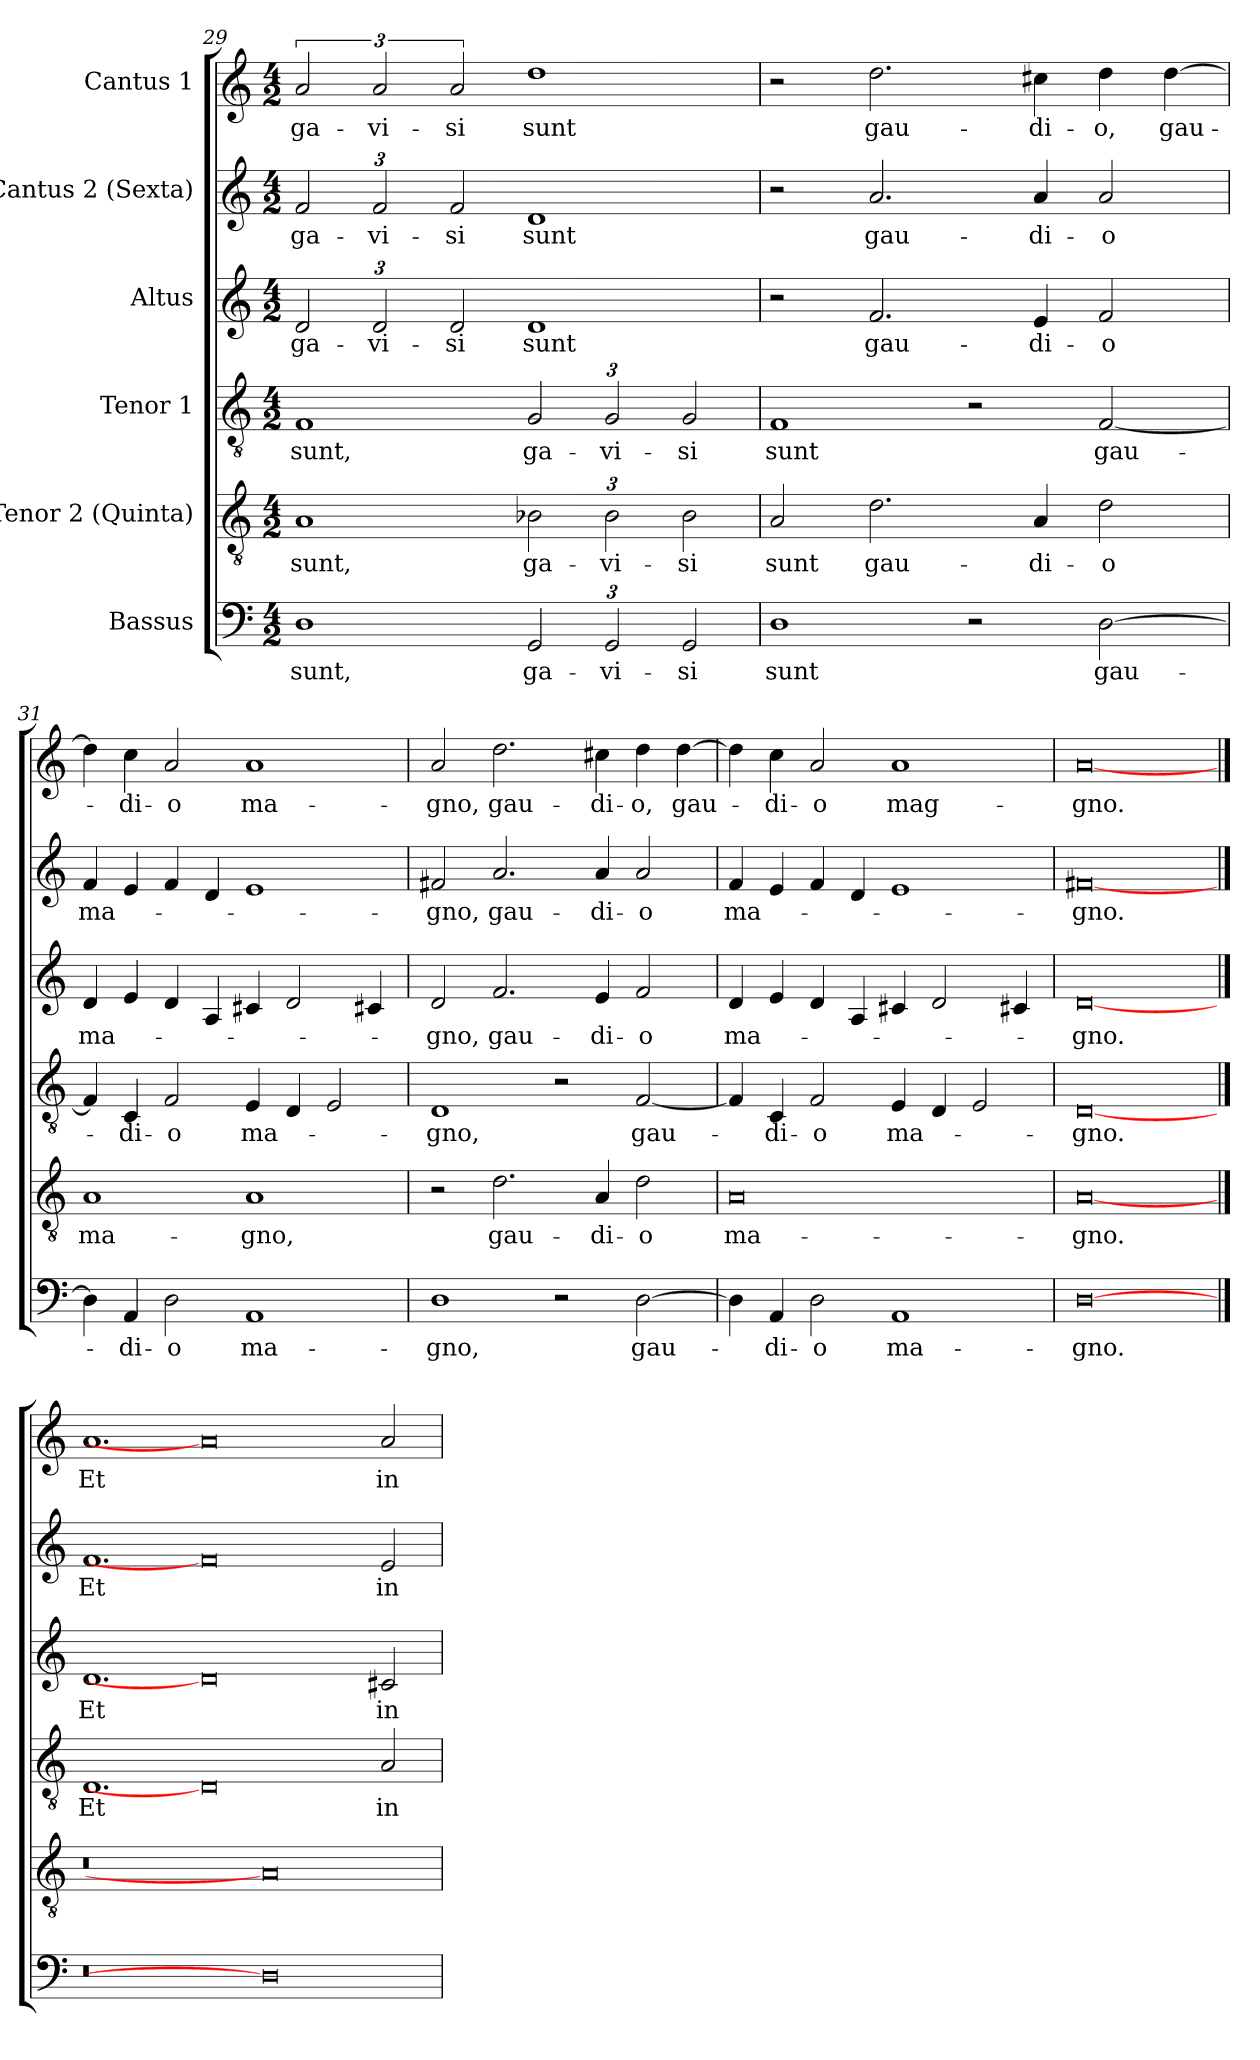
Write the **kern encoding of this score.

**kern	**text	**kern	**text	**kern	**text	**kern	**text	**kern	**text	**kern	**text
*part6	*part6	*part5	*part5	*part4	*part4	*part3	*part3	*part2	*part2	*part1	*part1
*staff6	*staff6	*staff5	*staff5	*staff4	*staff4	*staff3	*staff3	*staff2	*staff2	*staff1	*staff1
*I"Bassus	*	*I"Tenor 2 (Quinta)	*	*I"Tenor 1	*	*I"Altus	*	*I"Cantus 2 (Sexta)	*	*I"Cantus 1	*
*clefF4	*	*clefGv2	*	*clefGv2	*	*clefG2	*	*clefG2	*	*clefG2	*
*k[]	*	*k[]	*	*k[]	*	*k[]	*	*k[]	*	*k[]	*
*M4/2	*	*M4/2	*	*M4/2	*	*M4/2	*	*M4/2	*	*M4/2	*
=29	=29	=29	=29	=29	=29	=29	=29	=29	=29	=29	=29
!	!LO:LY:b	!	!LO:LY:b	!	!LO:LY:b	!	!	!	!	!	!
*	*	*	*	*	*	*Xbrackettup	*	*	*	*	*
!	!	!	!	!	!	!	!LO:LY:b	!	!	!	!
*	*	*	*	*	*	*	*	*Xbrackettup	*	*	*
!	!	!	!	!	!	!	!	!	!LO:LY:b	!	!LO:LY:b
1D	sunt,	1A	sunt,	1F	sunt,	3d/	ga-	3f/	ga-	3a/	ga-
!	!	!	!	!	!	!	!LO:LY:b	!	!LO:LY:b	!	!LO:LY:b
.	.	.	.	.	.	3d/	-vi-	3f/	-vi-	3a/	-vi-
!	!	!	!	!	!	!	!LO:LY:b	!	!LO:LY:b	!	!LO:LY:b
.	.	.	.	.	.	3d/	-si	3f/	-si	3a/	-si
*Xbrackettup	*	*	*	*	*	*	*	*	*	*	*
!	!LO:LY:b	!	!	!	!	!	!	!	!	!	!
*	*	*Xbrackettup	*	*	*	*	*	*	*	*	*
!	!	!	!LO:LY:b	!	!	!	!	!	!	!	!
*	*	*	*	*Xbrackettup	*	*	*	*	*	*	*
!	!	!	!	!	!LO:LY:b	!	!LO:LY:b	!	!LO:LY:b	!	!LO:LY:b
3GG/	ga-	3B-X\	ga-	3G/	ga-	1d	sunt	1d	sunt	1dd	sunt
!	!LO:LY:b	!	!LO:LY:b	!	!LO:LY:b	!	!	!	!	!	!
3GG/	-vi-	3B-\	-vi-	3G/	-vi-	.	.	.	.	.	.
!	!LO:LY:b	!	!LO:LY:b	!	!LO:LY:b	!	!	!	!	!	!
3GG/	-si	3B-\	-si	3G/	-si	.	.	.	.	.	.
!!LO:LB:g=z
=30	=30	=30	=30	=30	=30	=30	=30	=30	=30	=30	=30
!	!LO:LY:b	!	!LO:LY:b	!	!LO:LY:b	!	!	!	!	!	!
1D	sunt	2A/	sunt	1F	sunt	2r	.	2r	.	2r	.
!	!	!	!LO:LY:b	!	!	!	!LO:LY:b	!	!LO:LY:b	!	!LO:LY:b
.	.	2.d\	gau-	.	.	2.f/	gau-	2.a/	gau-	2.dd\	gau-
2r	.	.	.	2r	.	.	.	.	.	.	.
!	!	!	!LO:LY:b	!	!	!	!LO:LY:b	!	!LO:LY:b	!	!LO:LY:b
.	.	4A/	-di-	.	.	4e/	-di-	4a/	-di-	4cc#X\	-di-
!	!LO:LY:b	!	!LO:LY:b	!	!LO:LY:b	!	!LO:LY:b	!	!LO:LY:b	!	!LO:LY:b
[2D\	gau-	2d\	-o	[2F/	gau-	2f/	-o	2a/	-o	4dd\	-o,
!	!	!	!	!	!	!	!	!	!	!	!LO:LY:b
.	.	.	.	.	.	.	.	.	.	[4dd\	gau-
=31	=31	=31	=31	=31	=31	=31	=31	=31	=31	=31	=31
!	!	!	!LO:LY:b	!	!	!	!LO:LY:b	!	!LO:LY:b	!	!
4D\]	.	1A	ma-	4F/]	.	4d/	ma-	4f/	ma-	4dd\]	.
!	!LO:LY:b	!	!	!	!LO:LY:b	!	!	!	!	!	!LO:LY:b
4AA/	-di-	.	.	4C/	-di-	4e/	.	4e/	.	4cc\	-di-
!	!LO:LY:b	!	!	!	!LO:LY:b	!	!	!	!	!	!LO:LY:b
2D\	-o	.	.	2F/	-o	4d/	.	4f/	.	2a/	-o
.	.	.	.	.	.	4A/	.	4d/	.	.	.
!	!LO:LY:b	!	!LO:LY:b	!	!LO:LY:b	!	!	!	!	!	!LO:LY:b
1AA	ma-	1A	-gno,	4E/	ma-	4c#X/	.	1e	.	1a	ma-
.	.	.	.	4D/	.	2d/	.	.	.	.	.
.	.	.	.	2E/	.	.	.	.	.	.	.
.	.	.	.	.	.	4c#X/	.	.	.	.	.
=32	=32	=32	=32	=32	=32	=32	=32	=32	=32	=32	=32
!	!LO:LY:b	!	!	!	!LO:LY:b	!	!LO:LY:b	!	!LO:LY:b	!	!LO:LY:b
1D	-gno,	2r	.	1D	-gno,	2d/	-gno,	2f#X/	-gno,	2a/	-gno,
!	!	!	!LO:LY:b	!	!	!	!LO:LY:b	!	!LO:LY:b	!	!LO:LY:b
.	.	2.d\	gau-	.	.	2.f/	gau-	2.a/	gau-	2.dd\	gau-
2r	.	.	.	2r	.	.	.	.	.	.	.
!	!	!	!LO:LY:b	!	!	!	!LO:LY:b	!	!LO:LY:b	!	!LO:LY:b
.	.	4A/	-di-	.	.	4e/	-di-	4a/	-di-	4cc#X\	-di-
!	!LO:LY:b	!	!LO:LY:b	!	!LO:LY:b	!	!LO:LY:b	!	!LO:LY:b	!	!LO:LY:b
[2D\	gau-	2d\	-o	[2F/	gau-	2f/	-o	2a/	-o	4dd\	-o,
!	!	!	!	!	!	!	!	!	!	!	!LO:LY:b
.	.	.	.	.	.	.	.	.	.	[4dd\	gau-
=33	=33	=33	=33	=33	=33	=33	=33	=33	=33	=33	=33
!	!	!	!LO:LY:b	!	!	!	!LO:LY:b	!	!LO:LY:b	!	!
4D\]	.	0A	ma-	4F/]	.	4d/	ma-	4f/	ma-	4dd\]	.
!	!LO:LY:b	!	!	!	!LO:LY:b	!	!	!	!	!	!LO:LY:b
4AA/	-di-	.	.	4C/	-di-	4e/	.	4e/	.	4cc\	-di-
!	!LO:LY:b	!	!	!	!LO:LY:b	!	!	!	!	!	!LO:LY:b
2D\	-o	.	.	2F/	-o	4d/	.	4f/	.	2a/	-o
.	.	.	.	.	.	4A/	.	4d/	.	.	.
!	!LO:LY:b	!	!	!	!LO:LY:b	!	!	!	!	!	!LO:LY:b
1AA	ma-	.	.	4E/	ma-	4c#X/	.	1e	.	1a	mag-
.	.	.	.	4D/	.	2d/	.	.	.	.	.
.	.	.	.	2E/	.	.	.	.	.	.	.
.	.	.	.	.	.	4c#X/	.	.	.	.	.
=34	=34	=34	=34	=34	=34	=34	=34	=34	=34	=34	=34
!	!LO:LY:b	!	!LO:LY:b	!	!LO:LY:b	!	!LO:LY:b	!	!LO:LY:b	!	!LO:LY:b
[0D\	-gno.	[0A/	-gno.	[0D/	-gno.	[0d/	-gno.	[0f#X/	-gno.	[0a/	-gno.
!!LO:PB:g=z
==35	==35	==35	==35	==35	==35	==35	==35	==35	==35	==35	==35
!	!	!	!	!	!LO:LY:b	!	!LO:LY:b	!	!LO:LY:b	!	!LO:LY:b
0r	.	0r	.	1.D	Et	1.d	Et	1.f	Et	1.a	Et
.	.	.	.	0D/]	.	0d/]	.	0f#/]	.	0a/]	.
0D\]	.	0A/]	.	.	.	.	.	.	.	.	.
!	!	!	!	!	!LO:LY:b	!	!LO:LY:b	!	!LO:LY:b	!	!LO:LY:b
.	.	.	.	2A/	in-	2c#X/	in-	2e/	in-	2a/	in-
=	=	=	=	=	=	=	=	=	=	=	=
*-	*-	*-	*-	*-	*-	*-	*-	*-	*-	*-	*-
